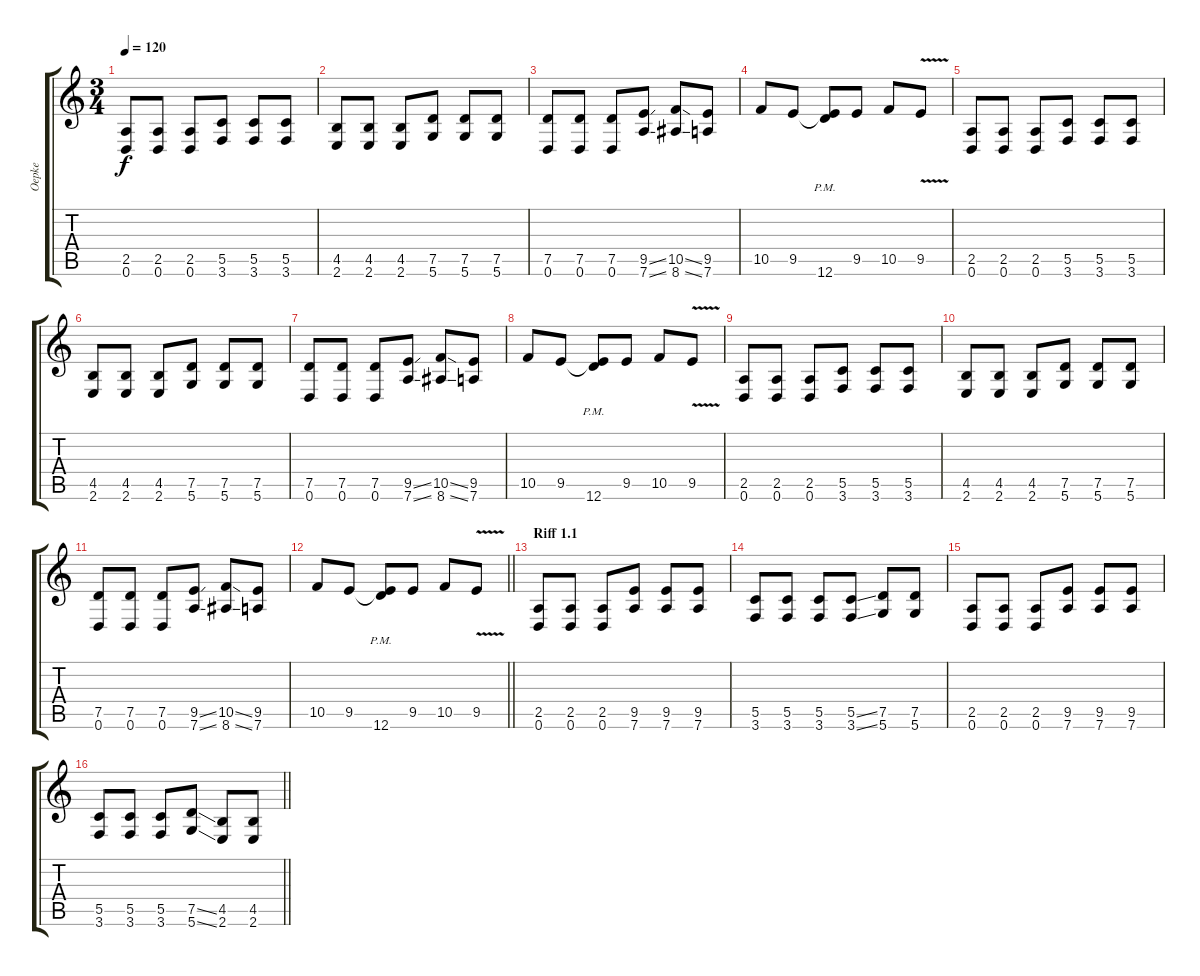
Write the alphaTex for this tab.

\track ("Oepke" "Oepke") {instrument distortionguitar}
\staff {score tabs}
\tuning (D4 A3 F3 C3 G2 D2) {hide}
\ts (3 4)
\tempo 120
\clef g2
\ks c
(2.5 0.6).8{dy f} (2.5 0.6).8 (2.5 0.6).8 (5.5 3.6).8 (5.5 3.6).8 (5.5 3.6).8 |
(4.5 2.6).8 (4.5 2.6).8 (4.5 2.6).8 (7.5 5.6).8 (7.5 5.6).8 (7.5 5.6).8 |
(7.5 0.6).8 (7.5 0.6).8 (7.5 0.6).8 (9.5{ss} 7.6{ss}).8 (10.5{ss} 8.6{ss}).8 (9.5 7.6).8 |
10.5.8 9.5.8 (9.5{t} 12.6{pm}).8 9.5.8 10.5.8 9.5{v}.8 |
(2.5 0.6).8 (2.5 0.6).8 (2.5 0.6).8 (5.5 3.6).8 (5.5 3.6).8 (5.5 3.6).8 |
(4.5 2.6).8 (4.5 2.6).8 (4.5 2.6).8 (7.5 5.6).8 (7.5 5.6).8 (7.5 5.6).8 |
(7.5 0.6).8 (7.5 0.6).8 (7.5 0.6).8 (9.5{ss} 7.6{ss}).8 (10.5{ss} 8.6{ss}).8 (9.5 7.6).8 |
10.5.8 9.5.8 (9.5{t} 12.6{pm}).8 9.5.8 10.5.8 9.5{v}.8 |
(2.5 0.6).8 (2.5 0.6).8 (2.5 0.6).8 (5.5 3.6).8 (5.5 3.6).8 (5.5 3.6).8 |
(4.5 2.6).8 (4.5 2.6).8 (4.5 2.6).8 (7.5 5.6).8 (7.5 5.6).8 (7.5 5.6).8 |
(7.5 0.6).8 (7.5 0.6).8 (7.5 0.6).8 (9.5{ss} 7.6{ss}).8 (10.5{ss} 8.6{ss}).8 (9.5 7.6).8 |
\barLineRight lightlight
10.5.8 9.5.8 (9.5{t} 12.6{pm}).8 9.5.8 10.5.8 9.5{v}.8 |
\section ("" "Riff 1.1")
(2.5 0.6).8 (2.5 0.6).8 (2.5 0.6).8 (9.5 7.6).8 (9.5 7.6).8 (9.5 7.6).8 |
(5.5 3.6).8 (5.5 3.6).8 (5.5 3.6).8 (5.5{ss} 3.6{ss}).8 (7.5 5.6).8 (7.5 5.6).8 |
(2.5 0.6).8 (2.5 0.6).8 (2.5 0.6).8 (9.5 7.6).8 (9.5 7.6).8 (9.5 7.6).8 |
\barLineRight lightlight
(5.5 3.6).8 (5.5 3.6).8 (5.5 3.6).8 (7.5{ss} 5.6{ss}).8 (4.5 2.6).8 (4.5 2.6).8
